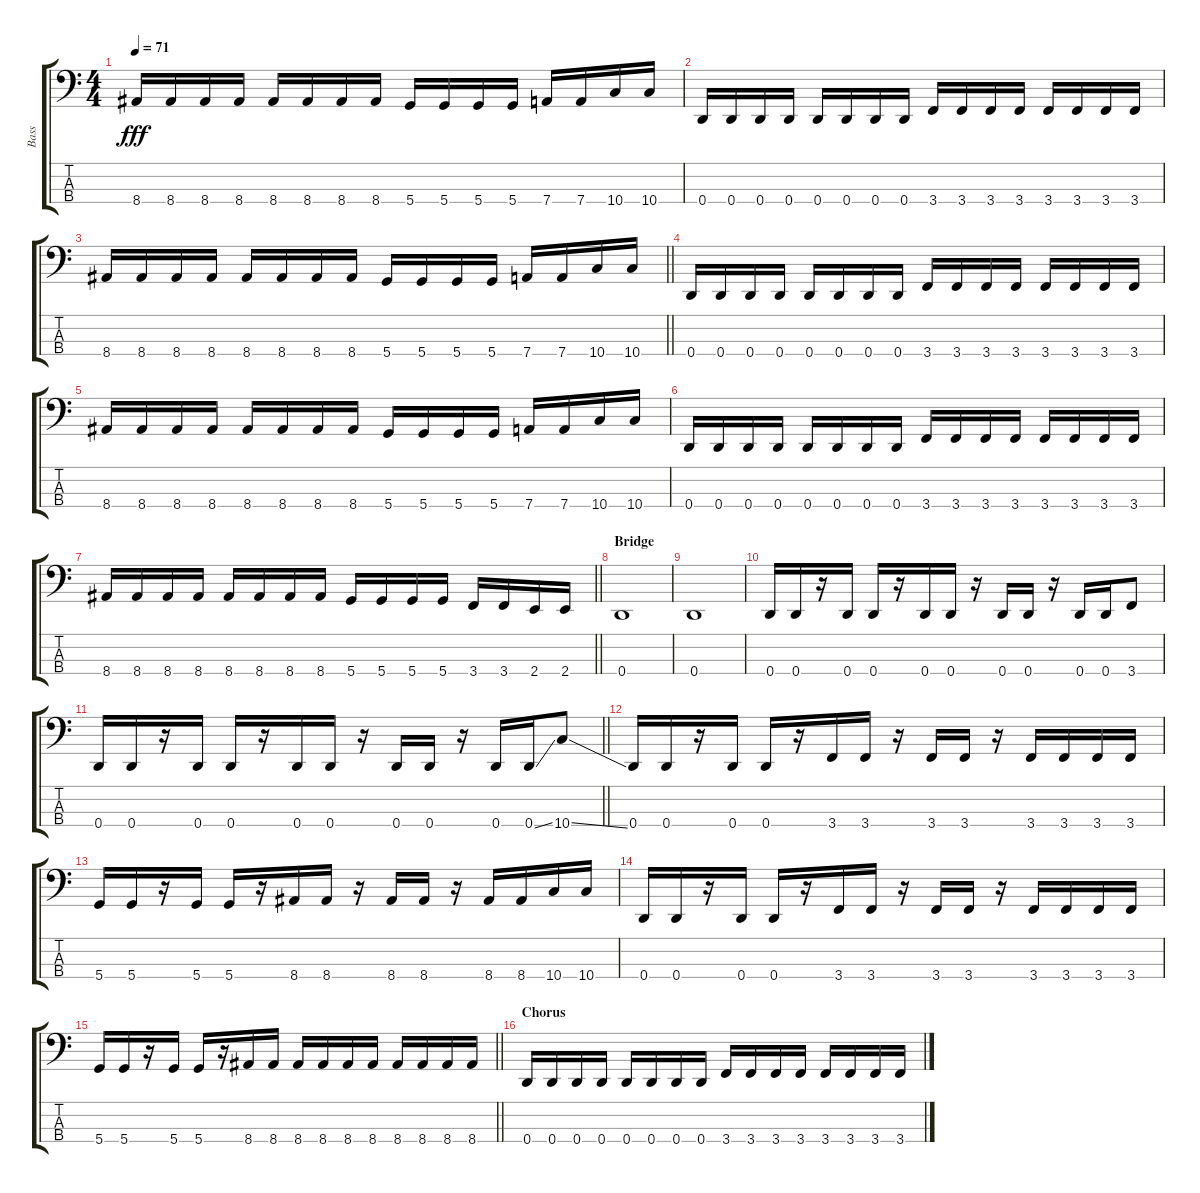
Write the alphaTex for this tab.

\track ("Bass" "Bass") {instrument electricbasspick}
\staff {score tabs}
\tuning (G2 D2 A1 D1) {hide}
\ts (4 4)
\tempo 71
\clef f4
\ks c
8.4.16{dy fff} 8.4.16 8.4.16 8.4.16 8.4.16 8.4.16 8.4.16 8.4.16 5.4.16 5.4.16 5.4.16 5.4.16 7.4.16 7.4.16 10.4.16 10.4.16 |
0.4.16 0.4.16 0.4.16 0.4.16 0.4.16 0.4.16 0.4.16 0.4.16 3.4.16 3.4.16 3.4.16 3.4.16 3.4.16 3.4.16 3.4.16 3.4.16 |
\barLineRight lightlight
8.4.16 8.4.16 8.4.16 8.4.16 8.4.16 8.4.16 8.4.16 8.4.16 5.4.16 5.4.16 5.4.16 5.4.16 7.4.16 7.4.16 10.4.16 10.4.16 |
0.4.16 0.4.16 0.4.16 0.4.16 0.4.16 0.4.16 0.4.16 0.4.16 3.4.16 3.4.16 3.4.16 3.4.16 3.4.16 3.4.16 3.4.16 3.4.16 |
8.4.16 8.4.16 8.4.16 8.4.16 8.4.16 8.4.16 8.4.16 8.4.16 5.4.16 5.4.16 5.4.16 5.4.16 7.4.16 7.4.16 10.4.16 10.4.16 |
0.4.16 0.4.16 0.4.16 0.4.16 0.4.16 0.4.16 0.4.16 0.4.16 3.4.16 3.4.16 3.4.16 3.4.16 3.4.16 3.4.16 3.4.16 3.4.16 |
\barLineRight lightlight
8.4.16 8.4.16 8.4.16 8.4.16 8.4.16 8.4.16 8.4.16 8.4.16 5.4.16 5.4.16 5.4.16 5.4.16 3.4.16 3.4.16 2.4.16 2.4.16 |
\section ("" "Bridge")
0.4.1 |
0.4.1 |
0.4.16 0.4.16 r.16 0.4.16 0.4.16 r.16 0.4.16 0.4.16 r.16 0.4.16 0.4.16 r.16 0.4.16 0.4.16 3.4.8 |
\barLineRight lightlight
0.4.16 0.4.16 r.16 0.4.16 0.4.16 r.16 0.4.16 0.4.16 r.16 0.4.16 0.4.16 r.16 0.4.16 0.4{ss}.16 10.4{ss}.8 |
0.4.16 0.4.16 r.16 0.4.16 0.4.16 r.16 3.4.16 3.4.16 r.16 3.4.16 3.4.16 r.16 3.4.16 3.4.16 3.4.16 3.4.16 |
5.4.16 5.4.16 r.16 5.4.16 5.4.16 r.16 8.4.16 8.4.16 r.16 8.4.16 8.4.16 r.16 8.4.16 8.4.16 10.4.16 10.4.16 |
0.4.16 0.4.16 r.16 0.4.16 0.4.16 r.16 3.4.16 3.4.16 r.16 3.4.16 3.4.16 r.16 3.4.16 3.4.16 3.4.16 3.4.16 |
\barLineRight lightlight
5.4.16 5.4.16 r.16 5.4.16 5.4.16 r.16 8.4.16 8.4.16 8.4.16 8.4.16 8.4.16 8.4.16 8.4.16 8.4.16 8.4.16 8.4.16 |
\section ("" "Chorus")
0.4.16 0.4.16 0.4.16 0.4.16 0.4.16 0.4.16 0.4.16 0.4.16 3.4.16 3.4.16 3.4.16 3.4.16 3.4.16 3.4.16 3.4.16 3.4.16
